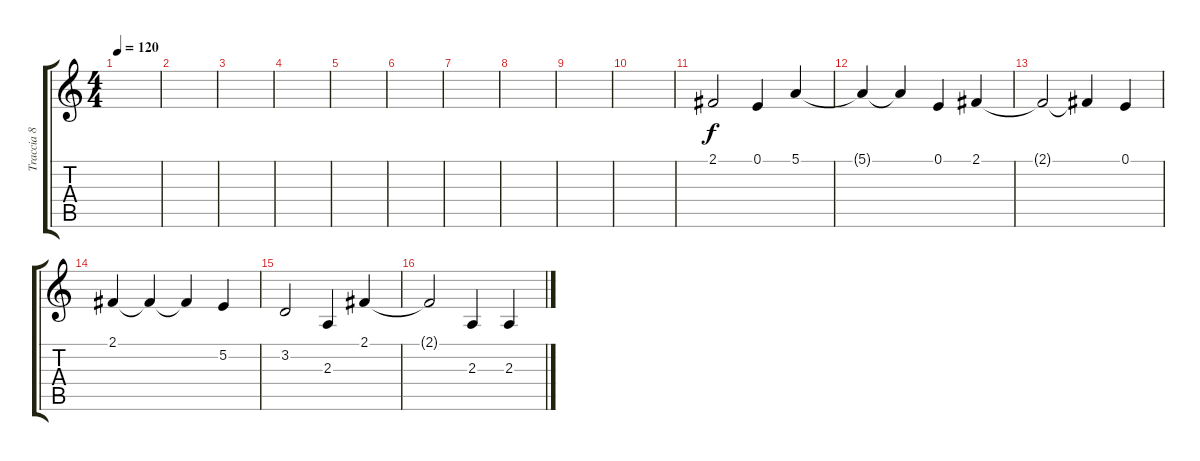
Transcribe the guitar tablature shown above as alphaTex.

\track ("Traccia 8" "Traccia 8") {instrument panflute}
\staff {score tabs}
\tuning (E4 B3 G3 D3 A2 E2) {hide}
\ts (4 4)
\tempo 120
\clef g2
\ks c
|
|
|
|
|
|
|
|
|
|
2.1.2 0.1.4 5.1.4 |
5.1{t}.4 5.1{t}.4 0.1.4 2.1.4 |
2.1{t}.2 2.1{t}.4 0.1.4 |
2.1.4 2.1{t}.4 2.1{t}.4 5.2.4 |
3.2.2 2.3.4 2.1.4 |
2.1{t}.2 2.3.4 2.3.4
